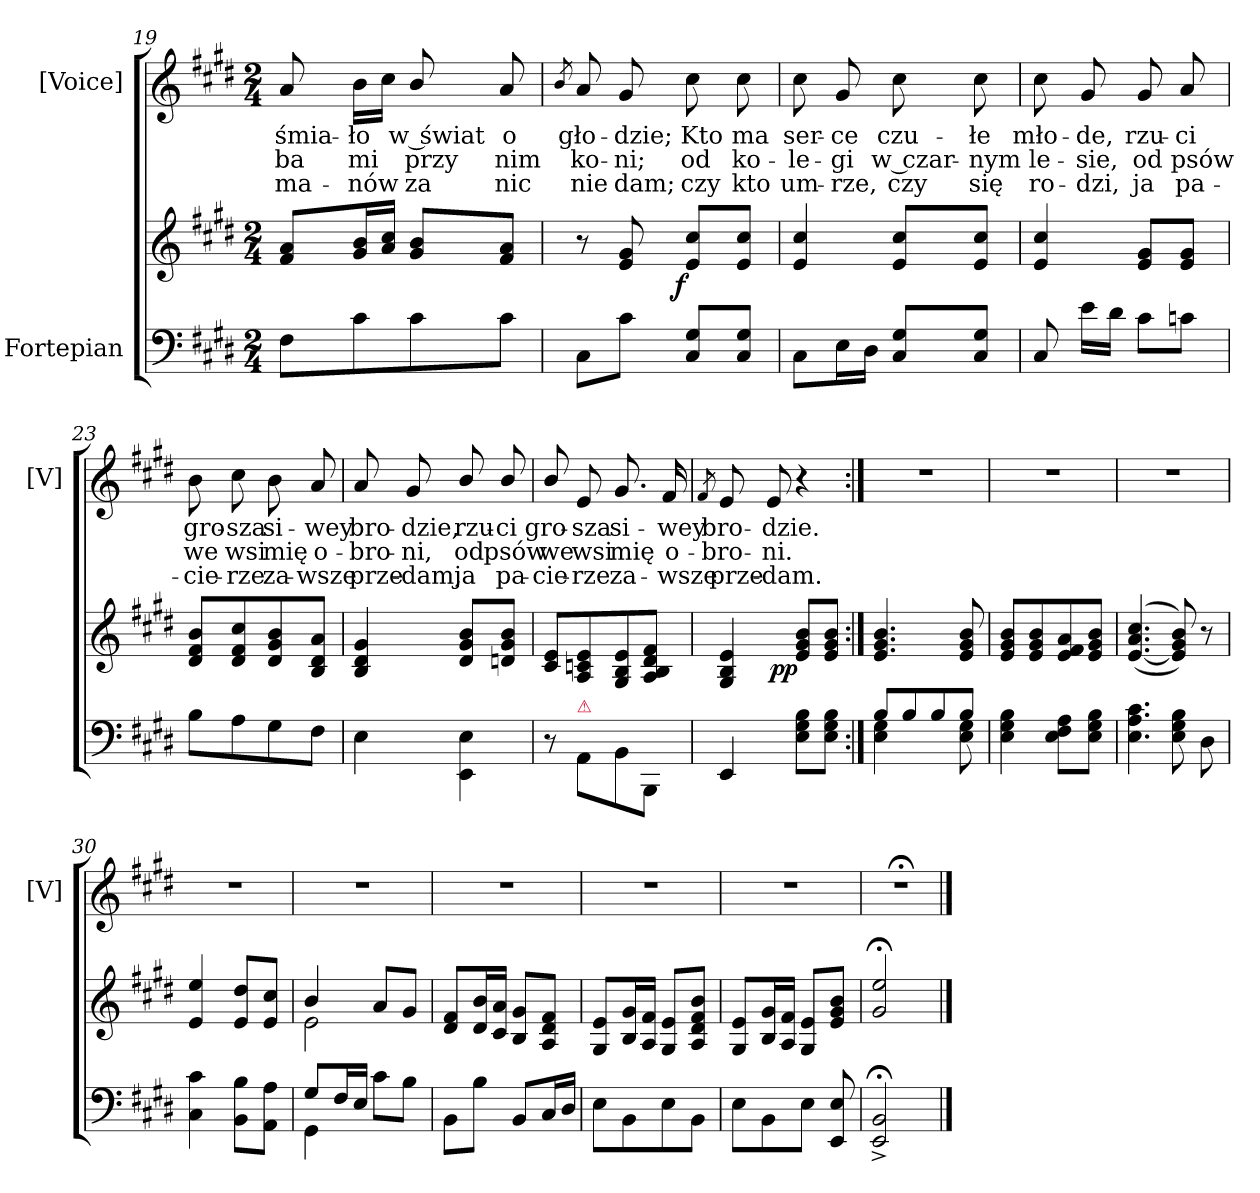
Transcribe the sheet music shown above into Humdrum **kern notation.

**kern	**kern	**dynam	**kern	**text	**text	**text
*part2	*part2	*part2	*part1	*part1	*part1	*part1
*staff3	*staff2	*staff2/3	*staff1	*staff1	*staff1	*staff1
*I"Fortepian	*	*	*I"[Voice]	*	*	*
*	*	*	*I'[V]	*	*	*
*clefF4	*clefG2	*	*clefG2	*	*	*
*k[f#c#g#d#]	*k[f#c#g#d#]	*	*k[f#c#g#d#]	*	*	*
*M2/4	*M2/4	*	*M2/4	*	*	*
=19	=19	=19	=19	=19	=19	=19
8F#\L	8f#/ 8a/L	.	8a/	śmia-	-ba	-ma-
8c#\	16g#/ 16b/L	.	16b\LL	-ło	mi	-nów
.	16a/ 16cc#/JJ	.	16cc#\JJ	.	.	.
8c#\	8g#/ 8b/L	.	8b/	w świat	przy	za
8c#\J	8f#/ 8a/J	.	8a/	o	nim	nic
=20	=20	=20	=20	=20	=20	=20
.	.	.	8qb/	.	.	.
8C#\L	8r	.	8a/	gło-	ko-	nie
8c#\J	8e/ 8g#/	.	8g#/	-dzie;	-ni;	dam;
!	!	!LO:DY:b:rj	!	!	!	!
8C#/ 8G#/L	8e/ 8cc#/L	f	8cc#\	Kto	od	czy
8C#/ 8G#/J	8e/ 8cc#/J	.	8cc#\	ma	ko-	kto
=21	=21	=21	=21	=21	=21	=21
8C#\L	4e/ 4cc#/	.	8cc#\	ser-	-le-	um-
16E\L	.	.	8g#/	-ce	-gi	-rze,
16D#\JJ	.	.	.	.	.	.
8C#/ 8G#/L	8e/ 8cc#/L	.	8cc#\	czu-	w czar-	czy
8C#/ 8G#/J	8e/ 8cc#/J	.	8cc#\	-łe	-nym	się
=22	=22	=22	=22	=22	=22	=22
8C#/	4e/ 4cc#/	.	8cc#\	mło-	le-	ro-
16e\LL	.	.	8g#/	-de,	-sie,	-dzi,
16d#\JJ	.	.	.	.	.	.
8c#\L	8e/ 8g#/L	.	8g#/	rzu-	od	ja
8cn\J	8e/ 8g#/J	.	8a/	-ci	psów	pa-
=23	=23	=23	=23	=23	=23	=23
8B\L	8d#/ 8f#/ 8b/L	.	8b\	gro-	we	-cie-
8A\	8d#/ 8f#/ 8cc#/	.	8cc#\	-sza	wsi	-rze
8G#\	8d#/ 8g#/ 8b/	.	8b\	si-	mię	za-
8F#\J	8B/ 8d#/ 8a/J	.	8a/	-wey	o-	-wsze
=24	=24	=24	=24	=24	=24	=24
4E\	4B/ 4d#/ 4g#/	.	8a/	bro-	-bro-	prze-
.	.	.	8g#/	-dzie,	-ni,	-dam,
4EE\ 4E\	8d#/ 8g#/ 8b/L	.	8b/	rzu-	od	ja
.	8dn/ 8g#/ 8b/J	.	8b/	-ci	psów	pa-
=25	=25	=25	=25	=25	=25	=25
8r	8c#/ 8e/L	.	8b/	gro-	we	-cie-
!LO:TX:a:color=crimson:t=⚠	!	!	!	!	!	!
8AA\L	8A/ 8cn/ 8e/	.	8e/	-sza	wsi	-rze
8BB\	8G#/ 8B/ 8e/	.	8.g#/	si-	mię	za-
8BBB/J	8A/ 8B/ 8d#/ 8f#/J	.	.	.	.	.
.	.	.	16f#/	-wey	o-	-wsze
=26	=26	=26	=26	=26	=26	=26
.	.	.	8qf#/	.	.	.
4EE/	4G#/ 4B/ 4e/	.	8e/	bro-	-bro-	prze-
.	.	.	8e/	-dzie.	-ni.	-dam.
!	!	!LO:DY:b:rj	!	!	!	!
8E\ 8G#\ 8B\L	8e/ 8g#/ 8b/L	pp	4r	.	.	.
8E\ 8G#\ 8B\J	8e/ 8g#/ 8b/J	.	.	.	.	.
=27:|!	=27:|!	=27:|!	=27:|!	=27:|!	=27:|!	=27:|!
*^	*	*	*	*	*	*
8B/L	4E\ 4G#\	4.e/ 4.g#/ 4.b/	.	2r	.	.	.
8B/	.	.	.	.	.	.	.
8B/	8ryy	.	.	.	.	.	.
8B/J	8E\ 8G#\	8e/ 8g#/ 8b/	.	.	.	.	.
*v	*v	*	*	*	*	*	*
=28	=28	=28	=28	=28	=28	=28
4E\ 4G#\ 4B\	8e/ 8g#/ 8b/L	.	2r	.	.	.
.	8e/ 8g#/ 8b/	.	.	.	.	.
8E\ 8F#\ 8A\L	8e/ 8f#/ 8a/	.	.	.	.	.
8E\ 8G#\ 8B\J	8e/ 8g#/ 8b/J	.	.	.	.	.
=29	=29	=29	=29	=29	=29	=29
!LO:N:vis=4.	!LO:N:vis=4.	!	!	!	!	!
4E\ 4A\ 4c#\	(>(>[4e/ 4a/ 4cc#/	.	2r	.	.	.
8E\ 8G#\ 8B\	8e]/ 8g#/ 8b/))	.	.	.	.	.
8D#\	8r	.	.	.	.	.
=30	=30	=30	=30	=30	=30	=30
4C#\ 4c#\	4e/ 4ee/	.	2r	.	.	.
8BB\ 8B\L	8e/ 8dd#/L	.	.	.	.	.
8AA\ 8A\J	8e/ 8cc#/J	.	.	.	.	.
=31	=31	=31	=31	=31	=31	=31
*^	*^	*	*	*	*	*
8G#/L	4GG#\	4b/	2e\	.	2r	.	.	.
16F#/L	.	.	.	.	.	.	.	.
16E/JJ	.	.	.	.	.	.	.	.
8c#\L	4ryy	8a/L	.	.	.	.	.	.
8B\J	.	8g#/J	.	.	.	.	.	.
*v	*v	*	*	*	*	*	*	*
*	*v	*v	*	*	*	*	*
=32	=32	=32	=32	=32	=32	=32
8BB\L	8d#/ 8f#/L	.	2r	.	.	.
8B\J	16d#/ 16b/L	.	.	.	.	.
.	16c#/ 16a/JJ	.	.	.	.	.
8BB/L	8B/ 8g#/L	.	.	.	.	.
16C#/L	8A/ 8d#/ 8f#/J	.	.	.	.	.
16D#/JJ	.	.	.	.	.	.
=33	=33	=33	=33	=33	=33	=33
8E\L	8G#/ 8e/L	.	2r	.	.	.
8BB\	16B/ 16g#/L	.	.	.	.	.
.	16A/ 16f#/JJ	.	.	.	.	.
8E\	8G#/ 8e/L	.	.	.	.	.
8BB\J	8A/ 8d#/ 8f#/ 8b/J	.	.	.	.	.
=34	=34	=34	=34	=34	=34	=34
8E\L	8G#/ 8e/L	.	2r	.	.	.
8BB\	16B/ 16g#/L	.	.	.	.	.
.	16A/ 16f#/JJ	.	.	.	.	.
8E\J	8G#/ 8e/L	.	.	.	.	.
8EE/ 8E/	8e/ 8g#/ 8b/J	.	.	.	.	.
=35	=35	=35	=35	=35	=35	=35
2EE;<^</ 2BB;<^</	2g#;</ 2ee;</	.	2r;<	.	.	.
==	==	==	==	==	==	==
*-	*-	*-	*-	*-	*-	*-
